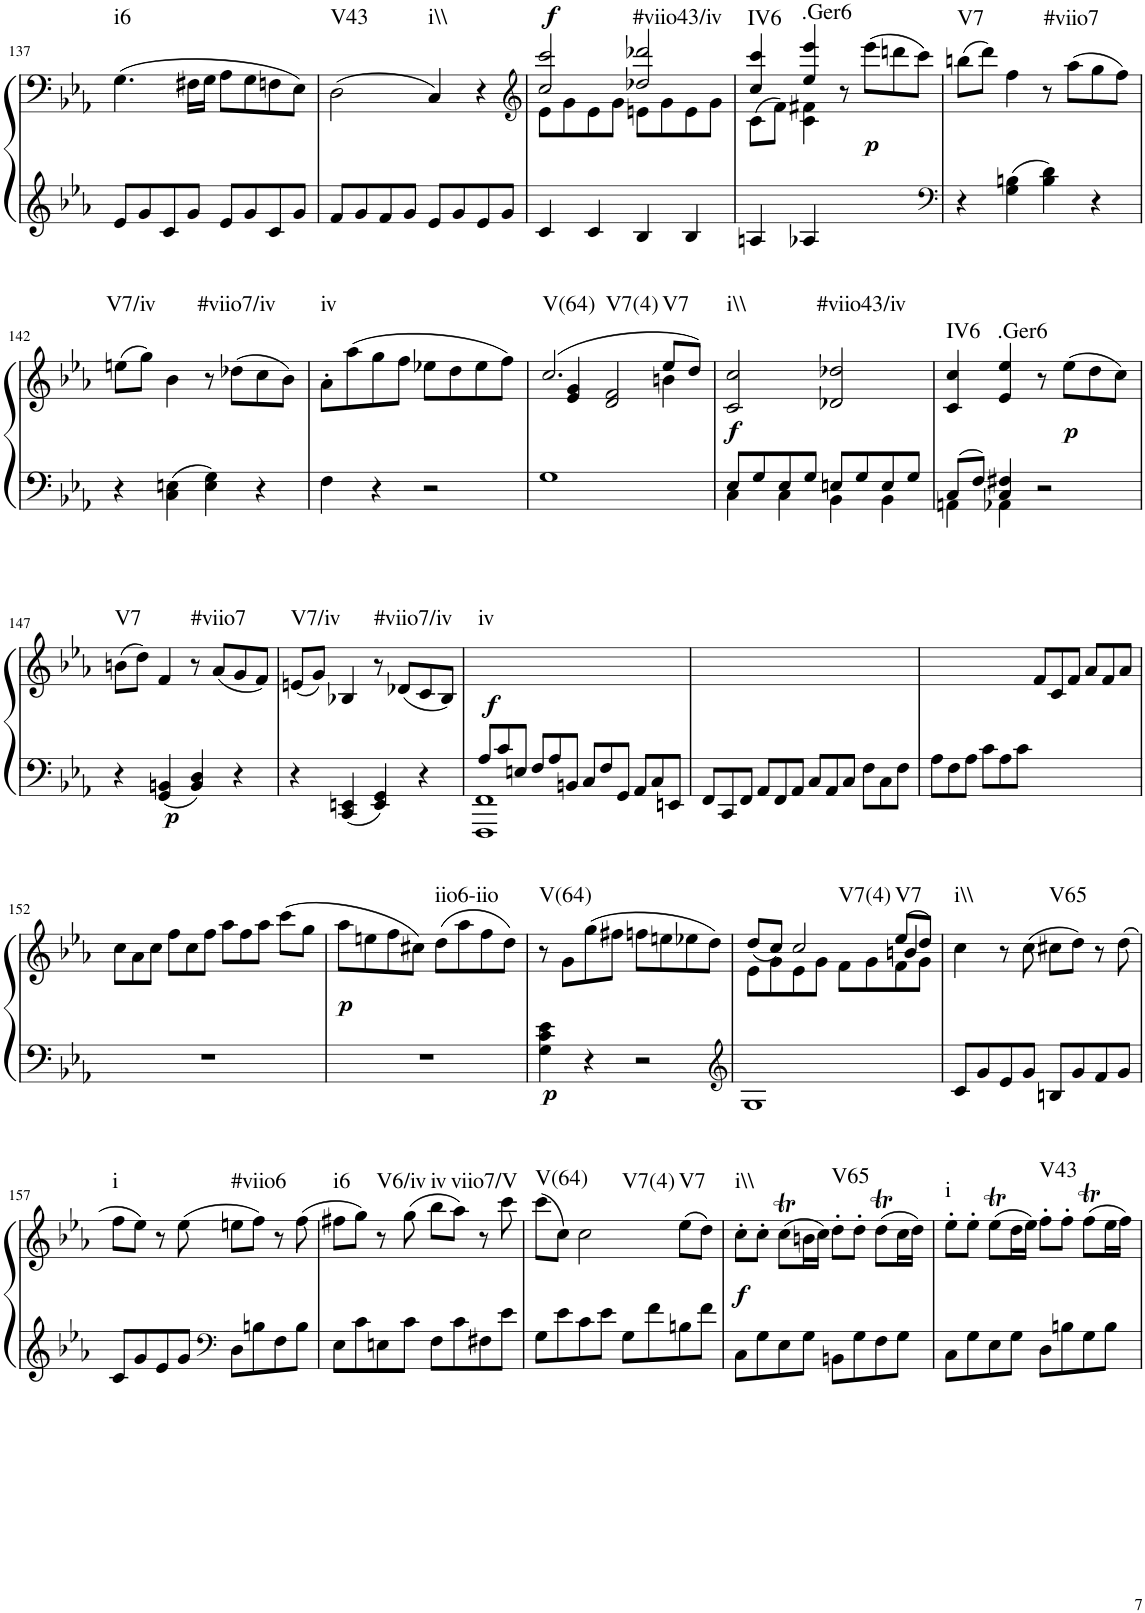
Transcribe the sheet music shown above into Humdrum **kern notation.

**kern	**kern	**dynam	**harte
*part1	*part1	*part1	*part1
*staff2	*staff1	*staff1/2	*
*I"Piano	*	*	*
*I'Pno.	*	*	*
!!LO:PB:g=z
*clefG2	*clefF4	*	*
*k[b-e-a-]	*k[b-e-a-]	*	*
*M4/4	*M4/4	*	*
*met(c)	*met(c)	*	*
=137	=137	=137	=137
!	!	!	!LO:H:kt=i6
8e-/L	(4.G\	.	N
8g/	.	.	.
8c/	.	.	.
8g/J	16F#X\LL	.	.
.	16G\JJ	.	.
8e-/L	8A-\L	.	.
8g/	8G\	.	.
8c/	8Fn\	.	.
8g/J	8E-\J)	.	.
=138	=138	=138	=138
!	!	!	!LO:H:kt=V43
8f/L	(2D\	.	N
8g/	.	.	.
8f/	.	.	.
8g/J	.	.	.
!	!	!	!LO:H:kt=i\\
8e-/L	4C/)	.	N
8g/	.	.	.
8e-/	4r	.	.
8g/J	.	.	.
=139	=139	=139	=139
*	*clefG2	*	*
*	*^	*	*
!	!	!	!LO:DY:a	!
4c/	2cc/ 2ccc/	8e-\L	f	.
.	.	8g\	.	.
4c/	.	8e-\	.	.
.	.	8g\J	.	.
!	!	!	!	!LO:H:kt=#viio43/iv
4B-/	2dd-X/ 2ddd-X/	8en\L	.	N
.	.	8g\	.	.
4B-/	.	8e\	.	.
.	.	8g\J	.	.
=140	=140	=140	=140	=140
*^	*	*	*	*
!	!	!	!	!	!LO:H:kt=IV6
2ryy	4An/	4cc/ 4ccc/	(8c\L	.	N
.	.	.	8f\J)	.	.
!	!	!	!	!	!LO:H:kt=.Ger6
.	4A-X/	4ee-/ 4eee-/	4c\ 4f#X\	.	N
2ryy	2ryy	8r	2ryy	.	.
!	!	!	!	!LO:DY:b	!
.	.	(8eee-\L	.	p	.
.	.	8dddn\	.	.	.
.	.	8ccc\J)	.	.	.
*v	*v	*	*	*	*
*	*v	*v	*	*
=141	=141	=141	=141
*clefF4	*	*	*
!	!	!	!LO:H:kt=V7
4r	(8bbn\L	.	N
.	8ddd\J)	.	.
4G\ 4Bn\	4ff\	.	.
!	!	!	!LO:H:kt=#viio7
4B\ 4d\	8r	.	N
.	(8aa-\L	.	.
4r	8gg\	.	.
.	8ff\J)	.	.
!!LO:LB:g=z
=142	=142	=142	=142
!	!	!	!LO:H:kt=V7/iv
4r	(8een\L	.	N
.	8gg\J)	.	.
4C\ 4En\	4b-\	.	.
!	!	!	!LO:H:kt=#viio7/iv
4E\ 4G\	8r	.	N
.	(8dd-X\L	.	.
4r	8cc\	.	.
.	8b-\J)	.	.
=143	=143	=143	=143
!	!	!	!LO:H:kt=iv
4F\	8a-'\L	.	N
.	(8aa-\	.	.
4r	8gg\	.	.
.	8ff\J	.	.
2r	8ee-X\L	.	.
.	8dd\	.	.
.	8ee-\	.	.
.	8ff\J)	.	.
=144	=144	=144	=144
*^	*^	*	*
*	*	*	*^	*	*
!	!	!	!	!	!	!LO:H:n=1:kt=V(64)
!	!	!	!	!	!	!LO:H:n=2:kt=V7(4)
4ryy	1G	(2.cc/	2.ryy	4ryy	.	N N
2.ryy	.	.	.	4e-/ 4g/	.	.
.	.	.	.	2d/ 2f/	.	.
!	!	!	!	!	!	!LO:H:kt=V7
.	.	8ee-/L	4bn\	.	.	N
.	.	8dd/J)	.	.	.	.
*	*	*v	*v	*v	*	*
=145	=145	=145	=145	=145
!	!	!	!LO:DY:b	!LO:H:kt=i\\
8E-/L	4C\	2c/ 2cc/	f	N
8G/	.	.	.	.
8E-/	4C\	.	.	.
8G/J	.	.	.	.
!	!	!	!	!LO:H:kt=#viio43/iv
8En/L	4BB-\	2d-X/ 2dd-X/	.	N
8G/	.	.	.	.
8E/	4BB-\	.	.	.
8G/J	.	.	.	.
=146	=146	=146	=146	=146
!	!	!	!	!LO:H:kt=IV6
8C/L	4AAn\	4c/ 4cc/	.	N
8F/J	.	.	.	.
!	!	!	!	!LO:H:kt=.Ger6
4C/ 4F#X/	4AA-X\	4e-/ 4ee-/	.	N
2r	2ryy	8r	.	.
!	!	!	!LO:DY:b	!
.	.	(8ee-\L	p	.
.	.	8dd\	.	.
.	.	8cc\J)	.	.
*v	*v	*	*	*
!!LO:LB:g=z
=147	=147	=147	=147
!	!	!	!LO:H:kt=V7
4r	(8bn\L	.	N
.	8dd\J)	.	.
!	!	!LO:DY:b=2	!
4GG/ 4BBn/	4f/	p	.
!	!	!	!LO:H:kt=#viio7
4BB/ 4D/	8r	.	N
.	(8a-/L	.	.
4r	8g/	.	.
.	8f/J)	.	.
=148	=148	=148	=148
!	!	!	!LO:H:kt=V7/iv
4r	(8en/L	.	N
.	8g/J)	.	.
4CC/ 4EEn/	4B-X/	.	.
!	!	!	!LO:H:kt=#viio7/iv
4EE/ 4GG/	8r	.	N
.	(8d-X/L	.	.
4r	8c/	.	.
.	8B-/J)	.	.
=149	=149	=149	=149
*Xtuplet	*	*	*
*^	*	*	*
!	!	!	!LO:DY:b	!LO:H:kt=iv
12A-/L	1FFF 1FF	1ryy	f	N
12c/	.	.	.	.
12En/J	.	.	.	.
12F/L	.	.	.	.
12A-/	.	.	.	.
12BBn/J	.	.	.	.
12C/L	.	.	.	.
12F/	.	.	.	.
12GG/J	.	.	.	.
12AA-/L	.	.	.	.
12C/	.	.	.	.
12EEn/J	.	.	.	.
*v	*v	*	*	*
=150	=150	=150	=150
12FF/L	1ryy	.	.
12CC/	.	.	.
12FF/J	.	.	.
12AA-/L	.	.	.
12FF/	.	.	.
12AA-/J	.	.	.
12C/L	.	.	.
12AA-/	.	.	.
12C/J	.	.	.
12F\L	.	.	.
12C\	.	.	.
12F\J	.	.	.
=151	=151	=151	=151
12A-\L	2ryy	.	.
12F\	.	.	.
12A-\J	.	.	.
12c\L	.	.	.
12A-\	.	.	.
12c\J	.	.	.
*	*Xtuplet	*	*
2ryy	12f/L	.	.
.	12c/	.	.
.	12f/J	.	.
.	12a-/L	.	.
.	12f/	.	.
.	12a-/J	.	.
!!LO:LB:g=z
=152	=152	=152	=152
1r	12cc\L	.	.
.	12a-\	.	.
.	12cc\J	.	.
.	12ff\L	.	.
.	12cc\	.	.
.	12ff\J	.	.
.	12aa-\L	.	.
.	12ff\	.	.
.	12aa-\J	.	.
.	(8ccc\L	.	.
.	8gg\J	.	.
=153	=153	=153	=153
!	!	!LO:DY:b	!
1r	8aa-\L	p	.
.	8een\	.	.
.	8ff\	.	.
.	8cc#X\J)	.	.
!	!	!	!LO:H:kt=iio6-iio
.	(8dd\L	.	N
.	8aa-\	.	.
.	8ff\	.	.
.	8dd\J)	.	.
=154	=154	=154	=154
!	!	!LO:DY:b=2	!LO:H:kt=V(64)
4G\ 4c\ 4e-\	8r	p	N
.	8g\L	.	.
4r	(8gg\	.	.
.	8ff#X\J	.	.
2r	8ffn\L	.	.
.	8een\	.	.
.	8ee-X\	.	.
.	8dd\J)	.	.
=155	=155	=155	=155
*clefG2	*	*	*
*	*^	*	*
*	*	*^	*	*
1G	(8dd/L	2.ryy	8e-\L	.	.
.	8cc/J)	.	8g\	.	.
!	!	!	!	!	!LO:H:kt=V7(4)
.	2cc/	.	8e-\	.	N
.	.	.	8g\J	.	.
.	.	.	8f\L	.	.
.	.	.	8g\	.	.
!	!	!	!	!	!LO:H:kt=V7
.	(8ee-/L	4bn/	8f\	.	N
.	8dd/J)	.	8g\J	.	.
=156	=156	=156	=156	=156	=156
!	!	!	!	!	!LO:H:kt=i\\
*	*v	*v	*v	*	*
8c/L	4cc\	.	N
8g/	.	.	.
8e-/	8r	.	.
8g/J	(8cc\	.	.
!	!	!	!LO:H:kt=V65
8Bn/L	8cc#X\L	.	N
8g/	8dd\J)	.	.
8f/	8r	.	.
8g/J	(8dd\	.	.
!!LO:LB:g=z
=157	=157	=157	=157
!	!	!	!LO:H:kt=i
8c/L	8ff\L	.	N
8g/	8ee-\J)	.	.
8e-/	8r	.	.
8g/J	(8ee-\	.	.
*clefF4	*	*	*
!	!	!	!LO:H:kt=#viio6
8D\L	8een\L	.	N
8Bn\	8ff\J)	.	.
8F\	8r	.	.
8B\J	(8ff\	.	.
=158	=158	=158	=158
!	!	!	!LO:H:kt=i6
8E-\L	8ff#X\L	.	N
8c\	8gg\J)	.	.
!	!	!	!LO:H:kt=V6/iv
8En\	8r	.	N
8c\J	(8gg\	.	.
!	!	!	!LO:H:kt=iv
8F\L	8bb-\L	.	N
8c\	8aa-\J)	.	.
!	!	!	!LO:H:kt=viio7/V
8F#X\	8r	.	N
8e-\J	8ccc\	.	.
=159	=159	=159	=159
!	!	!	!LO:H:kt=V(64)
8G\L	(8ccc\L	.	N
8e-\	8cc\J)	.	.
!	!	!	!LO:H:kt=V7(4)
8c\	2cc\	.	N
8e-\J	.	.	.
8G\L	.	.	.
8f\	.	.	.
!	!	!	!LO:H:kt=V7
8Bn\	(8ee-\L	.	N
8f\J	8dd\J)	.	.
=160	=160	=160	=160
!	!	!LO:DY:b	!LO:H:kt=i\\
8C\L	8cc'\L	f	N
8G\	8cc'\J	.	.
8E-\	(8ccT\L	.	.
8G\J	16bn\L	.	.
.	16cc\JJ)	.	.
!	!	!	!LO:H:kt=V65
8BBn\L	8dd'\L	.	N
8G\	8dd'\J	.	.
8F\	(8ddt\L	.	.
8G\J	16cc\L	.	.
.	16dd\JJ)	.	.
=161	=161	=161	=161
!	!	!	!LO:H:kt=i
8C\L	8ee-'\L	.	N
8G\	8ee-'\J	.	.
8E-\	(8ee-T\L	.	.
8G\J	16dd\L	.	.
.	16ee-\JJ)	.	.
!	!	!	!LO:H:kt=V43
8D\L	8ff'\L	.	N
8Bn\	8ff'\J	.	.
8G\	(8ffT\L	.	.
8B\J	16ee-\L	.	.
.	16ff\JJ)	.	.
=	=	=	=
*-	*-	*-	*-
